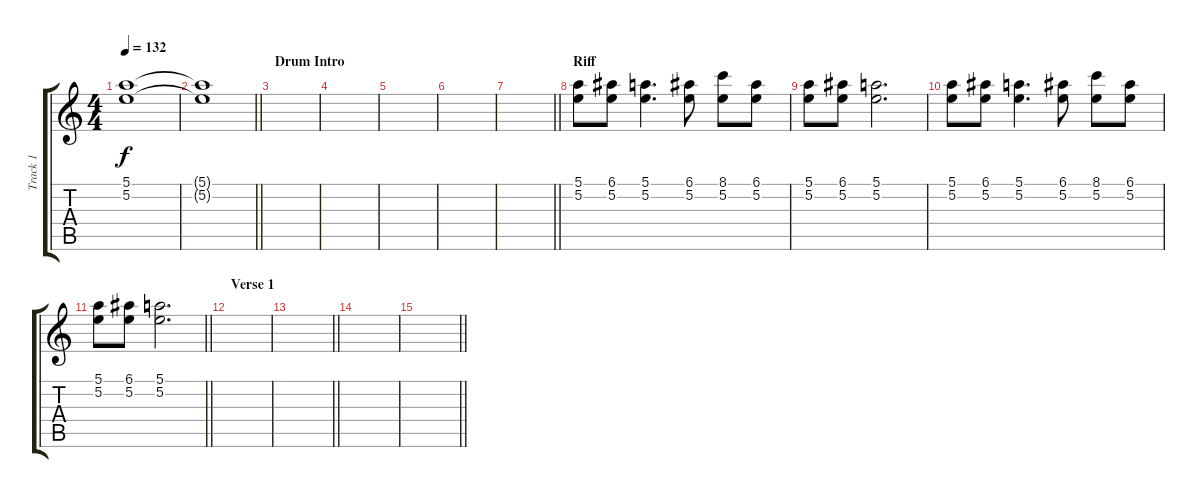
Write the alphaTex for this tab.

\track ("Track 1" "Track 1") {instrument overdrivenguitar}
\staff {score tabs}
\tuning (E4 B3 G3 D3 A2 E2) {hide}
\ts (4 4)
\tempo 132
\clef g2
\ks c
(5.1 5.2).1{dy f} |
\barLineRight lightlight
(5.1{t} 5.2{t}).1 |
\section ("" "Drum Intro")
|
|
|
|
\barLineRight lightlight
|
\section ("" "Riff")
(5.1 5.2).8 (6.1 5.2).8 (5.1 5.2).4{d} (6.1 5.2).8 (8.1 5.2).8 (6.1 5.2).8 |
(5.1 5.2).8 (6.1 5.2).8 (5.1 5.2).2{d} |
(5.1 5.2).8 (6.1 5.2).8 (5.1 5.2).4{d} (6.1 5.2).8 (8.1 5.2).8 (6.1 5.2).8 |
\barLineRight lightlight
(5.1 5.2).8 (6.1 5.2).8 (5.1 5.2).2{d} |
\section ("" "Verse 1")
|
\barLineRight lightlight
|
|
\barLineRight lightlight
